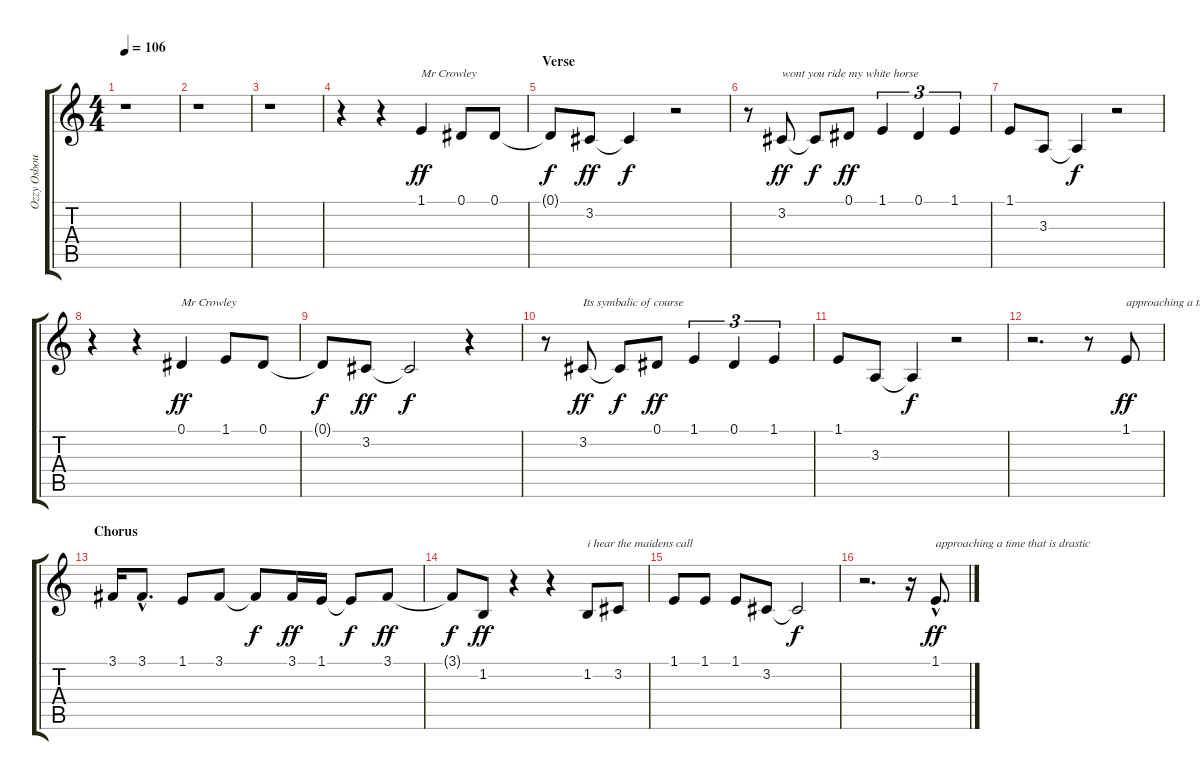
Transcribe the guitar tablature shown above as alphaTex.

\track ("Ozzy Osbourne" "Ozzy Osbou") {instrument lead6voice}
\staff {score tabs}
\tuning (Eb4 Bb3 Gb3 Db3 Ab2 Eb2) {hide}
\ts (4 4)
\tempo 106
\clef g2
\ks c
r.1{dy f} |
r.1 |
r.1 |
r.4 r.4 1.1.4{txt "Mr Crowley" dy ff} 0.1.8 0.1.8 |
\section ("" "Verse")
0.1{t}.8{dy f} 3.2.8{dy ff} 3.2{t}.4{dy f} r.2 |
r.8 3.2.8{txt "wont you ride my white horse" dy ff} 3.2{t}.8{dy f} 0.1.8{dy ff} 1.1.4{tu (3 2)} 0.1.4{tu (3 2)} 1.1.4{tu (3 2)} |
1.1.8 3.3.8 3.3{t}.4{dy f} r.2 |
r.4 r.4 0.1.4{txt "Mr Crowley" dy ff} 1.1.8 0.1.8 |
0.1{t}.8{dy f} 3.2.8{dy ff} 3.2{t}.2{dy f} r.4 |
r.8 3.2.8{txt "Its symbalic of course" dy ff} 3.2{t}.8{dy f} 0.1.8{dy ff} 1.1.4{tu (3 2)} 0.1.4{tu (3 2)} 1.1.4{tu (3 2)} |
1.1.8 3.3.8 3.3{t}.4{dy f} r.2 |
r.2{d} r.8 1.1.8{txt "approaching a time that is classic" dy ff} |
\section ("" "Chorus")
3.1.16 3.1{hac}.8{d} 1.1.8 3.1.8 3.1{t}.8{dy f} 3.1.16{dy ff} 1.1.16 1.1{t}.8{dy f} 3.1.8{dy ff} |
3.1{t}.8{dy f} 1.2.8{dy ff} r.4 r.4 1.2.8{txt "i hear the maidens call"} 3.2.8 |
1.1.8 1.1.8 1.1.8 3.2.8 3.2{t}.2{dy f} |
r.2{d} r.16 1.1{hac}.8{d txt "approaching a time that is drastic" dy ff}
